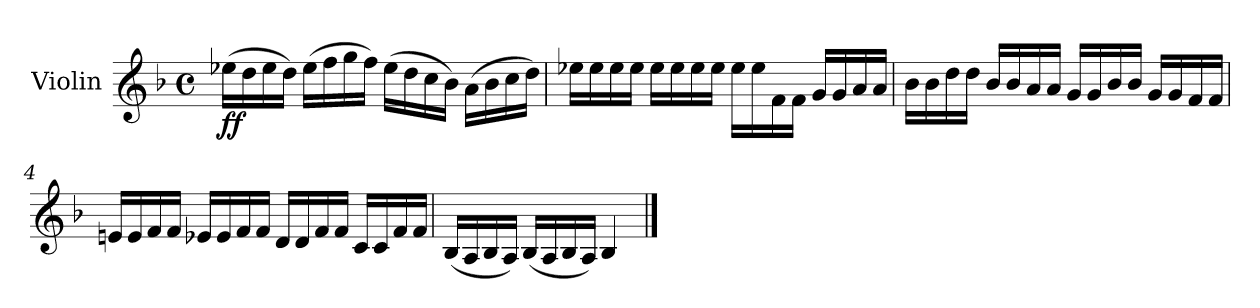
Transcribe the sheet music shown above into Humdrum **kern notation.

**kern	**dynam
*part1	*part1
*staff1	*staff1
*I"Violin	*
*I'Vln.	*
*clefG2	*
*k[b-]	*
*M4/4	*
*met(c)	*
=1	=1
!	!LO:DY:b
(>16ee-X\LL	ff
16dd\	.
16ee-\	.
16dd\JJ)	.
(>16ee-\LL	.
16ff\	.
16gg\	.
16ff\JJ)	.
(>16ee-\LL	.
16dd\	.
16cc\	.
16b-\JJ)	.
(>16a\LL	.
16b-\	.
16cc\	.
16dd\JJ)	.
=2	=2
16ee-X\LL	.
16ee-\	.
16ee-\	.
16ee-\JJ	.
16ee-\LL	.
16ee-\	.
16ee-\	.
16ee-\JJ	.
16ee-\LL	.
16ee-\	.
16f\	.
16f\JJ	.
16g/LL	.
16g/	.
16a/	.
16a/JJ	.
!!LO:LB:g=z
=3	=3
16b-\LL	.
16b-\	.
16dd\	.
16dd\JJ	.
16b-/LL	.
16b-/	.
16a/	.
16a/JJ	.
16g/LL	.
16g/	.
16b-/	.
16b-/JJ	.
16g/LL	.
16g/	.
16f/	.
16f/JJ	.
=4	=4
16en/LL	.
16e/	.
16f/	.
16f/JJ	.
16e-X/LL	.
16e-/	.
16f/	.
16f/JJ	.
16d/LL	.
16d/	.
16f/	.
16f/JJ	.
16c/LL	.
16c/	.
16f/	.
16f/JJ	.
=5	=5
(<16B-/LL	.
16A/	.
16B-/	.
16A/JJ)	.
(<16B-/LL	.
16A/	.
16B-/	.
16A/JJ)	.
4B-/	.
==	==
*-	*-
